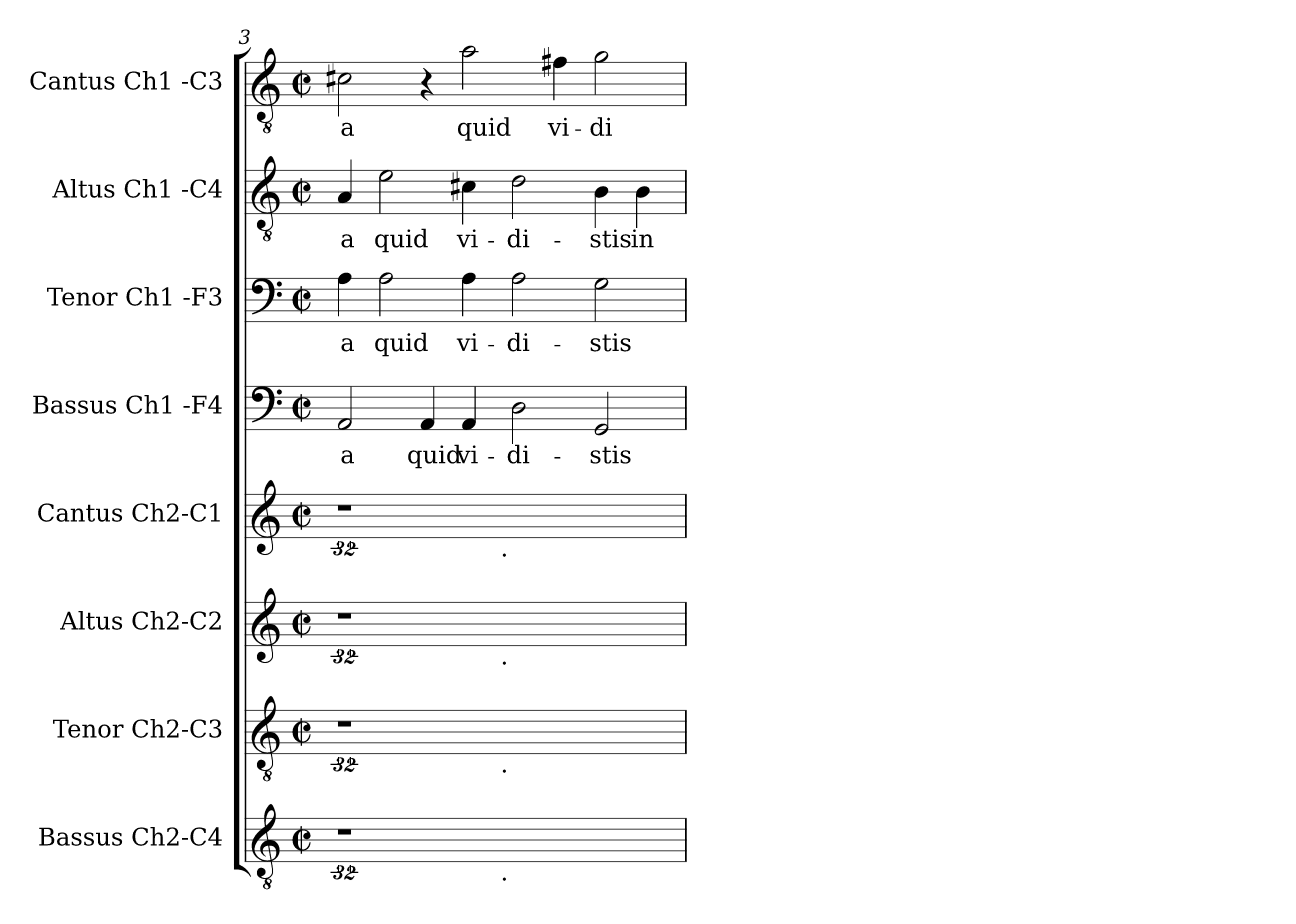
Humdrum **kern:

**kern	**kern	**kern	**kern	**kern	**text	**kern	**text	**kern	**text	**kern	**text
*part8	*part7	*part6	*part5	*part4	*part4	*part3	*part3	*part2	*part2	*part1	*part1
*staff8	*staff7	*staff6	*staff5	*staff4	*staff4	*staff3	*staff3	*staff2	*staff2	*staff1	*staff1
*I"Bassus Ch2-C4	*I"Tenor Ch2-C3	*I"Altus Ch2-C2	*I"Cantus Ch2-C1	*I"Bassus Ch1 -F4	*	*I"Tenor Ch1 -F3	*	*I"Altus Ch1 -C4	*	*I"Cantus Ch1 -C3	*
*I'B2	*I'T2	*I'A2	*I'C2	*I'B1	*	*I'T1	*	*I'A1	*	*I'C1	*
*clefGv2	*clefGv2	*clefG2	*clefG2	*clefF4	*	*clefF4	*	*clefGv2	*	*clefGv2	*
*k[]	*k[]	*k[]	*k[]	*k[]	*	*k[]	*	*k[]	*	*k[]	*
*M2/2	*M2/2	*M2/2	*M2/2	*M2/2	*	*M2/2	*	*M2/2	*	*M2/2	*
*met(c|)	*met(c|)	*met(c|)	*met(c|)	*met(c|)	*	*met(c|)	*	*met(c|)	*	*met(c|)	*
=3	=3	=3	=3	=3	=3	=3	=3	=3	=3	=3	=3
!	!	!	!	!	!LO:LY:b	!	!LO:LY:b	!	!LO:LY:b	!	!LO:LY:b
32%31r	32%31r	32%31r	32%31r	2AA/	-a	4A\	-a	4A/	-a	2c#X\	-a
!	!	!	!	!	!	!	!LO:LY:b	!	!LO:LY:b	!	!
.	.	.	.	.	.	2A\	quid	2e\	quid	.	.
!	!	!	!	!	!LO:LY:b	!	!	!	!	!	!
.	.	.	.	4AA/	quid	.	.	.	.	4r	.
!	!	!	!	!	!LO:LY:b	!	!LO:LY:b	!	!LO:LY:b	!	!LO:LY:b
.	.	.	.	4AA/	vi-	4A\	vi-	4c#X\	vi-	2a\	quid
!	!	!	!LO:TX:b:t=.	!	!	!	!	!	!	!	!
!	!	!LO:TX:b:t=.	!	!	!	!	!	!	!	!	!
!	!LO:TX:b:t=.	!	!	!	!	!	!	!	!	!	!
!LO:TX:b:t=.	!	!	!	!	!	!	!	!	!	!	!
1ryy	1ryy	1ryy	1ryy	.	.	.	.	.	.	.	.
!	!	!	!	!	!LO:LY:b	!	!LO:LY:b	!	!LO:LY:b	!	!
.	.	.	.	2D\	-di-	2A\	-di-	2d\	-di-	.	.
!	!	!	!	!	!	!	!	!	!	!	!LO:LY:b
.	.	.	.	.	.	.	.	.	.	4f#X\	vi-
!	!	!	!	!	!LO:LY:b	!	!LO:LY:b	!	!LO:LY:b	!	!LO:LY:b
.	.	.	.	2GG/	-stis	2G\	-stis	4B\	-stis	2g\	-di-
!	!	!	!	!	!	!	!	!	!LO:LY:b	!	!
.	.	.	.	.	.	.	.	4B\	in	.	.
32ryy	32ryy	32ryy	32ryy	.	.	.	.	.	.	.	.
=	=	=	=	=	=	=	=	=	=	=	=
*-	*-	*-	*-	*-	*-	*-	*-	*-	*-	*-	*-
